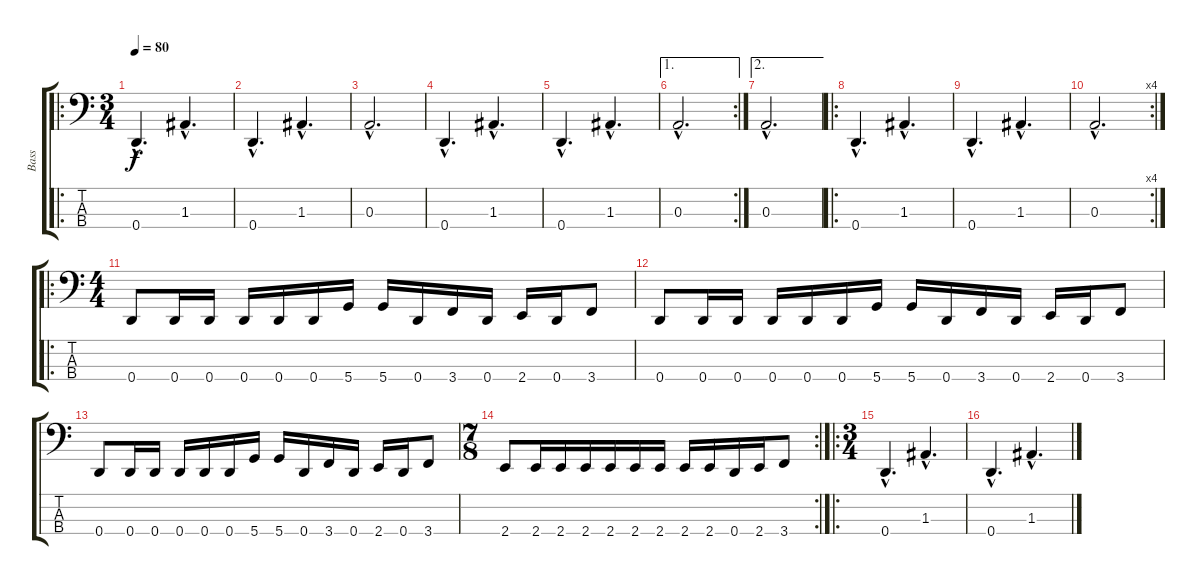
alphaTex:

\track ("Bass" "Bass") {instrument electricbassfinger}
\staff {score tabs}
\tuning (G2 D2 A1 D1) {hide}
\ro
\ts (3 4)
\tempo 80
\clef f4
\ks c
0.4{hac}.4{d dy f instrument electricbassfinger} 1.3{hac}.4{d} |
0.4{hac}.4{d} 1.3{hac}.4{d} |
0.3{hac}.2{d} |
0.4{hac}.4{d} 1.3{hac}.4{d} |
0.4{hac}.4{d} 1.3{hac}.4{d} |
\ae 1
\rc 2
0.3{hac}.2{d} |
\ae 2
0.3{hac}.2{d} |
\ro
0.4{hac}.4{d} 1.3{hac}.4{d} |
0.4{hac}.4{d} 1.3{hac}.4{d} |
\rc 4
0.3{hac}.2{d} |
\ro
\ts (4 4)
0.4.8 0.4.16 0.4.16 0.4.16 0.4.16 0.4.16 5.4.16 5.4.16 0.4.16 3.4.16 0.4.16 2.4.16 0.4.16 3.4.8 |
0.4.8 0.4.16 0.4.16 0.4.16 0.4.16 0.4.16 5.4.16 5.4.16 0.4.16 3.4.16 0.4.16 2.4.16 0.4.16 3.4.8 |
0.4.8 0.4.16 0.4.16 0.4.16 0.4.16 0.4.16 5.4.16 5.4.16 0.4.16 3.4.16 0.4.16 2.4.16 0.4.16 3.4.8 |
\rc 2
\ts (7 8)
2.4.8 2.4.16 2.4.16 2.4.16 2.4.16 2.4.16 2.4.16 2.4.16 2.4.16 0.4.16 2.4.16 3.4.8 |
\ro
\ts (3 4)
0.4{hac}.4{d} 1.3{hac}.4{d} |
0.4{hac}.4{d} 1.3{hac}.4{d}
